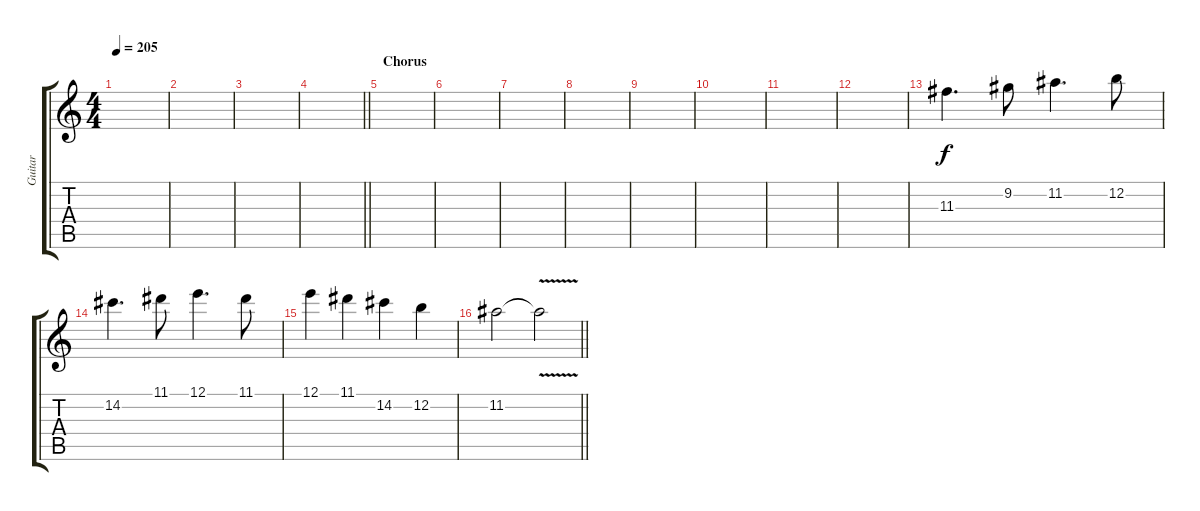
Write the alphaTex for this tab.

\track ("Guitar" "Guitar") {instrument distortionguitar}
\staff {score tabs}
\tuning (E4 B3 G3 D3 A2 E2) {hide}
\ts (4 4)
\tempo 205
\clef g2
\ks c
|
|
|
\barLineRight lightlight
|
\section ("" "Chorus")
|
|
|
|
|
|
|
|
11.3.4{d} 9.2.8 11.2.4{d} 12.2.8 |
14.2.4{d} 11.1.8 12.1.4{d} 11.1.8 |
12.1.4 11.1.4 14.2.4 12.2.4 |
\barLineRight lightlight
11.2.2 11.2{v t}.2
